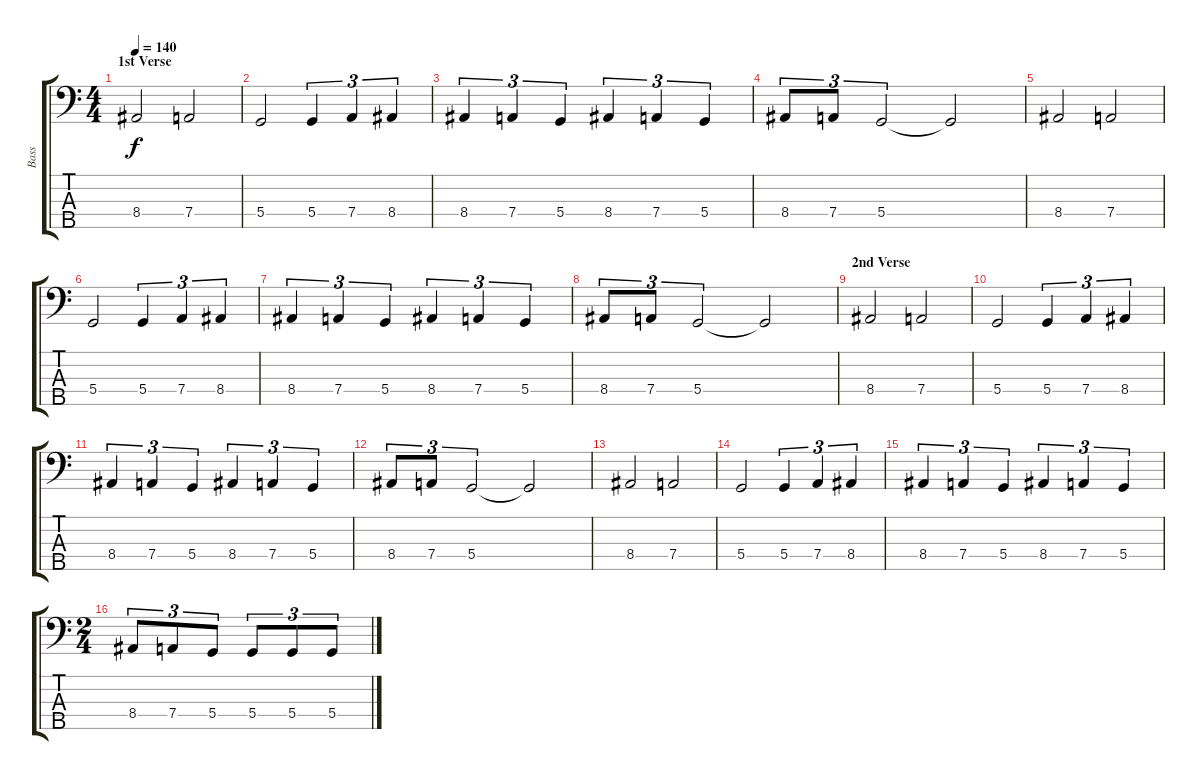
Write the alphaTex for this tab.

\track ("Bass" "Bass") {instrument electricbassfinger}
\staff {score tabs}
\tuning (F2 C2 G1 D1 A0) {hide}
\ts (4 4)
\section ("" "1st Verse")
\tempo 140
\clef f4
\ks c
8.4.2{dy f} 7.4.2 |
5.4.2 5.4.4{tu (3 2)} 7.4.4{tu (3 2)} 8.4.4{tu (3 2)} |
8.4.4{tu (3 2)} 7.4.4{tu (3 2)} 5.4.4{tu (3 2)} 8.4.4{tu (3 2)} 7.4.4{tu (3 2)} 5.4.4{tu (3 2)} |
8.4.8{tu (3 2)} 7.4.8{tu (3 2)} 5.4.2{tu (3 2)} 5.4{t}.2 |
8.4.2 7.4.2 |
5.4.2 5.4.4{tu (3 2)} 7.4.4{tu (3 2)} 8.4.4{tu (3 2)} |
8.4.4{tu (3 2)} 7.4.4{tu (3 2)} 5.4.4{tu (3 2)} 8.4.4{tu (3 2)} 7.4.4{tu (3 2)} 5.4.4{tu (3 2)} |
8.4.8{tu (3 2)} 7.4.8{tu (3 2)} 5.4.2{tu (3 2)} 5.4{t}.2 |
\section ("" "2nd Verse")
8.4.2 7.4.2 |
5.4.2 5.4.4{tu (3 2)} 7.4.4{tu (3 2)} 8.4.4{tu (3 2)} |
8.4.4{tu (3 2)} 7.4.4{tu (3 2)} 5.4.4{tu (3 2)} 8.4.4{tu (3 2)} 7.4.4{tu (3 2)} 5.4.4{tu (3 2)} |
8.4.8{tu (3 2)} 7.4.8{tu (3 2)} 5.4.2{tu (3 2)} 5.4{t}.2 |
8.4.2 7.4.2 |
5.4.2 5.4.4{tu (3 2)} 7.4.4{tu (3 2)} 8.4.4{tu (3 2)} |
8.4.4{tu (3 2)} 7.4.4{tu (3 2)} 5.4.4{tu (3 2)} 8.4.4{tu (3 2)} 7.4.4{tu (3 2)} 5.4.4{tu (3 2)} |
\ts (2 4)
8.4.8{tu (3 2)} 7.4.8{tu (3 2)} 5.4.8{tu (3 2)} 5.4.8{tu (3 2)} 5.4.8{tu (3 2)} 5.4.8{tu (3 2)}
